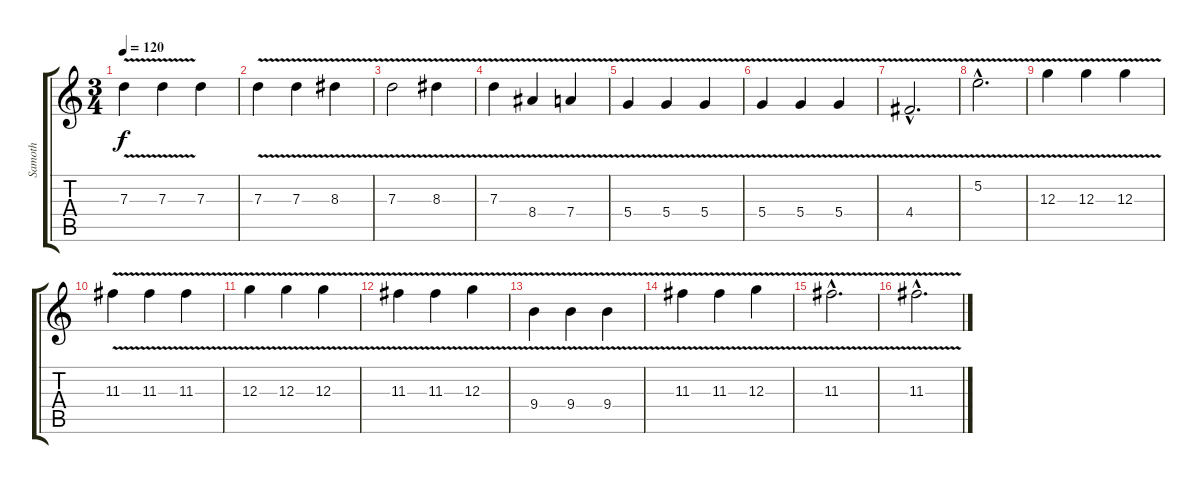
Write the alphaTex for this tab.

\track ("Samoth" "Samoth") {instrument distortionguitar}
\staff {score tabs}
\tuning (E4 B3 G3 D3 A2 E2) {hide}
\ts (3 4)
\tempo 120
\clef g2
\ks c
7.3{v}.4{dy f} 7.3{v}.4 7.3.4 |
7.3{v}.4 7.3{v}.4 8.3{v}.4 |
7.3{v}.2 8.3{v}.4 |
7.3{v}.4 8.4{v}.4 7.4{v}.4 |
5.4{v}.4 5.4{v}.4 5.4{v}.4 |
5.4{v}.4 5.4{v}.4 5.4{v}.4 |
4.4{v hac}.2{d} |
5.2{v hac}.2{d} |
12.3{v}.4 12.3{v}.4 12.3{v}.4 |
11.3{v}.4 11.3{v}.4 11.3{v}.4 |
12.3{v}.4 12.3{v}.4 12.3{v}.4 |
11.3{v}.4 11.3{v}.4 12.3{v}.4 |
9.4{v}.4 9.4{v}.4 9.4{v}.4 |
11.3{v}.4 11.3{v}.4 12.3{v}.4 |
11.3{v hac}.2{d} |
11.3{v hac}.2{d}
